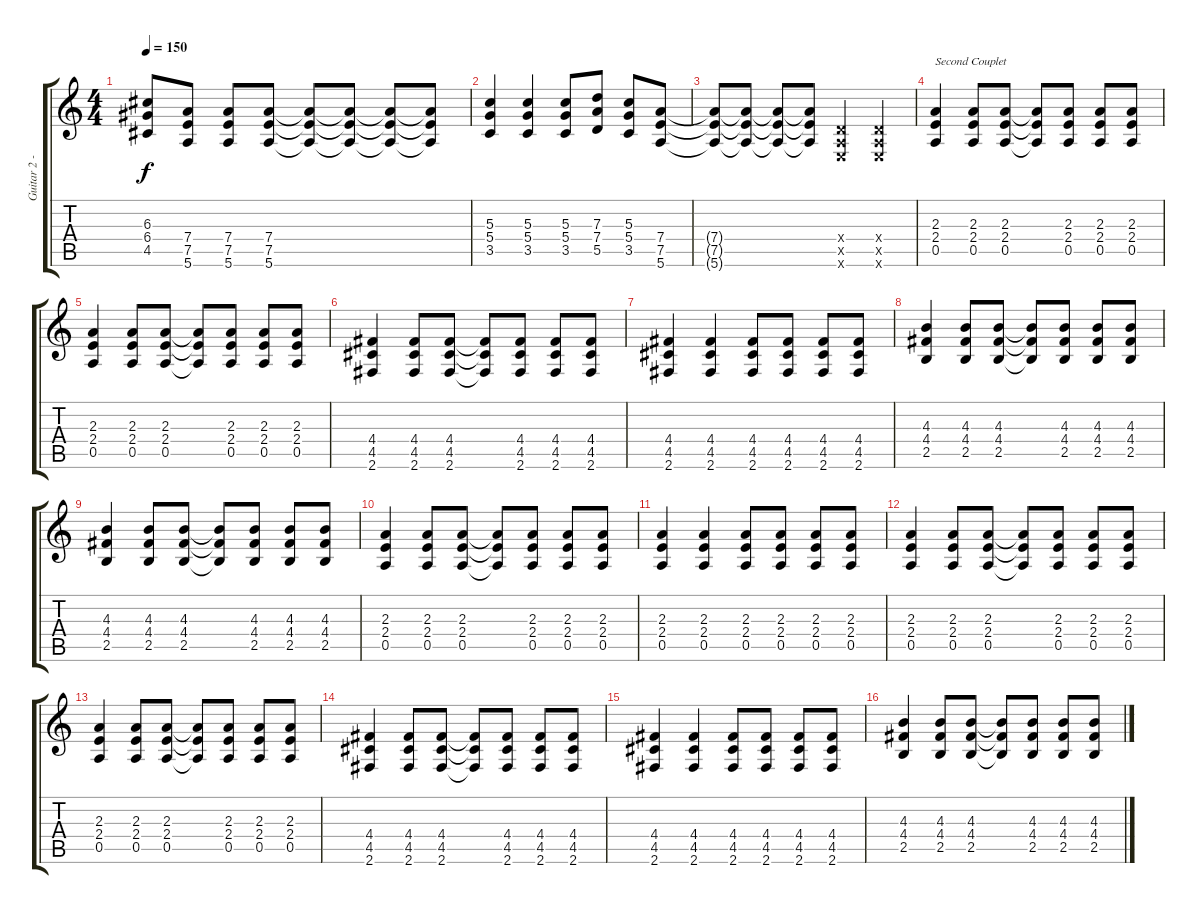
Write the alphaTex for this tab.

\track ("Guitar 2 - Lauri Ylonen" "Guitar 2 -") {instrument acousticguitarsteel}
\staff {score tabs}
\tuning (E4 B3 G3 D3 A2 E2) {hide}
\ts (4 4)
\tempo 150
\clef g2
\ks c
(6.3{t} 6.4{t} 4.5{t}).8{dy f} (7.4 7.5 5.6).8 (7.4 7.5 5.6).8 (7.4 7.5 5.6).8 (7.4{t} 7.5{t} 5.6{t}).8 (7.4{t} 7.5{t} 5.6{t}).8 (7.4{t} 7.5{t} 5.6{t}).8 (7.4{t} 7.5{t} 5.6{t}).8 |
(5.3 5.4 3.5).4 (5.3 5.4 3.5).4 (5.3 5.4 3.5).8 (7.3 7.4 5.5).8 (5.3 5.4 3.5).8 (7.4 7.5 5.6).8 |
(7.4{t} 7.5{t} 5.6{t}).8 (7.4{t} 7.5{t} 5.6{t}).8 (7.4{t} 7.5{t} 5.6{t}).8 (7.4{t} 7.5{t} 5.6{t}).8 (0.4{x} 0.5{x} 0.6{x}).4 (0.4{x} 0.5{x} 0.6{x}).4 |
(2.3 2.4 0.5).4{txt "Second Couplet"} (2.3 2.4 0.5).8 (2.3 2.4 0.5).8 (2.3{t} 2.4{t} 0.5{t}).8 (2.3 2.4 0.5).8 (2.3 2.4 0.5).8 (2.3 2.4 0.5).8 |
(2.3 2.4 0.5).4 (2.3 2.4 0.5).8 (2.3 2.4 0.5).8 (2.3{t} 2.4{t} 0.5{t}).8 (2.3 2.4 0.5).8 (2.3 2.4 0.5).8 (2.3 2.4 0.5).8 |
(4.4 4.5 2.6).4 (4.4 4.5 2.6).8 (4.4 4.5 2.6).8 (4.4{t} 4.5{t} 2.6{t}).8 (4.4 4.5 2.6).8 (4.4 4.5 2.6).8 (4.4 4.5 2.6).8 |
(4.4 4.5 2.6).4 (4.4 4.5 2.6).4 (4.4 4.5 2.6).8 (4.4 4.5 2.6).8 (4.4 4.5 2.6).8 (4.4 4.5 2.6).8 |
(4.3 4.4 2.5).4 (4.3 4.4 2.5).8 (4.3 4.4 2.5).8 (4.3{t} 4.4{t} 2.5{t}).8 (4.3 4.4 2.5).8 (4.3 4.4 2.5).8 (4.3 4.4 2.5).8 |
(4.3 4.4 2.5).4 (4.3 4.4 2.5).8 (4.3 4.4 2.5).8 (4.3{t} 4.4{t} 2.5{t}).8 (4.3 4.4 2.5).8 (4.3 4.4 2.5).8 (4.3 4.4 2.5).8 |
(2.3 2.4 0.5).4 (2.3 2.4 0.5).8 (2.3 2.4 0.5).8 (2.3{t} 2.4{t} 0.5{t}).8 (2.3 2.4 0.5).8 (2.3 2.4 0.5).8 (2.3 2.4 0.5).8 |
(2.3 2.4 0.5).4 (2.3 2.4 0.5).4 (2.3 2.4 0.5).8 (2.3 2.4 0.5).8 (2.3 2.4 0.5).8 (2.3 2.4 0.5).8 |
(2.3 2.4 0.5).4 (2.3 2.4 0.5).8 (2.3 2.4 0.5).8 (2.3{t} 2.4{t} 0.5{t}).8 (2.3 2.4 0.5).8 (2.3 2.4 0.5).8 (2.3 2.4 0.5).8 |
(2.3 2.4 0.5).4 (2.3 2.4 0.5).8 (2.3 2.4 0.5).8 (2.3{t} 2.4{t} 0.5{t}).8 (2.3 2.4 0.5).8 (2.3 2.4 0.5).8 (2.3 2.4 0.5).8 |
(4.4 4.5 2.6).4 (4.4 4.5 2.6).8 (4.4 4.5 2.6).8 (4.4{t} 4.5{t} 2.6{t}).8 (4.4 4.5 2.6).8 (4.4 4.5 2.6).8 (4.4 4.5 2.6).8 |
(4.4 4.5 2.6).4 (4.4 4.5 2.6).4 (4.4 4.5 2.6).8 (4.4 4.5 2.6).8 (4.4 4.5 2.6).8 (4.4 4.5 2.6).8 |
(4.3 4.4 2.5).4 (4.3 4.4 2.5).8 (4.3 4.4 2.5).8 (4.3{t} 4.4{t} 2.5{t}).8 (4.3 4.4 2.5).8 (4.3 4.4 2.5).8 (4.3 4.4 2.5).8
